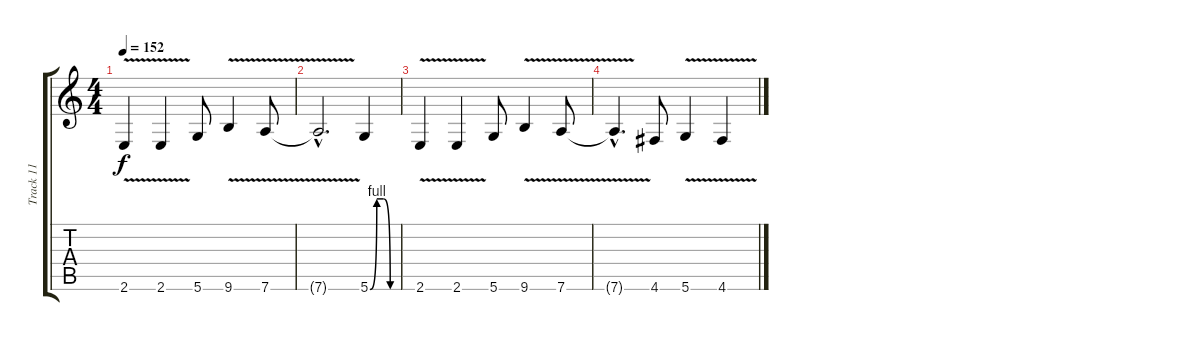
\track ("Track 11" "Track 11") {instrument distortionguitar}
\staff {score tabs}
\tuning (E4 B3 G3 D3 A2 D2) {hide}
\ts (4 4)
\tempo 152
\clef g2
\ks c
2.6{v}.4{dy f} 2.6{v}.4 5.6.8 9.6{v}.4 7.6{v}.8 |
7.6{hac t}.2{d} 5.6{be (custom 0 0 15 4 30 4 45 0 60 0)}.4 |
2.6{v}.4 2.6{v}.4 5.6.8 9.6{v}.4 7.6{v}.8 |
7.6{hac t}.4{d} 4.6.8 5.6{v}.4 4.6{v}.4
